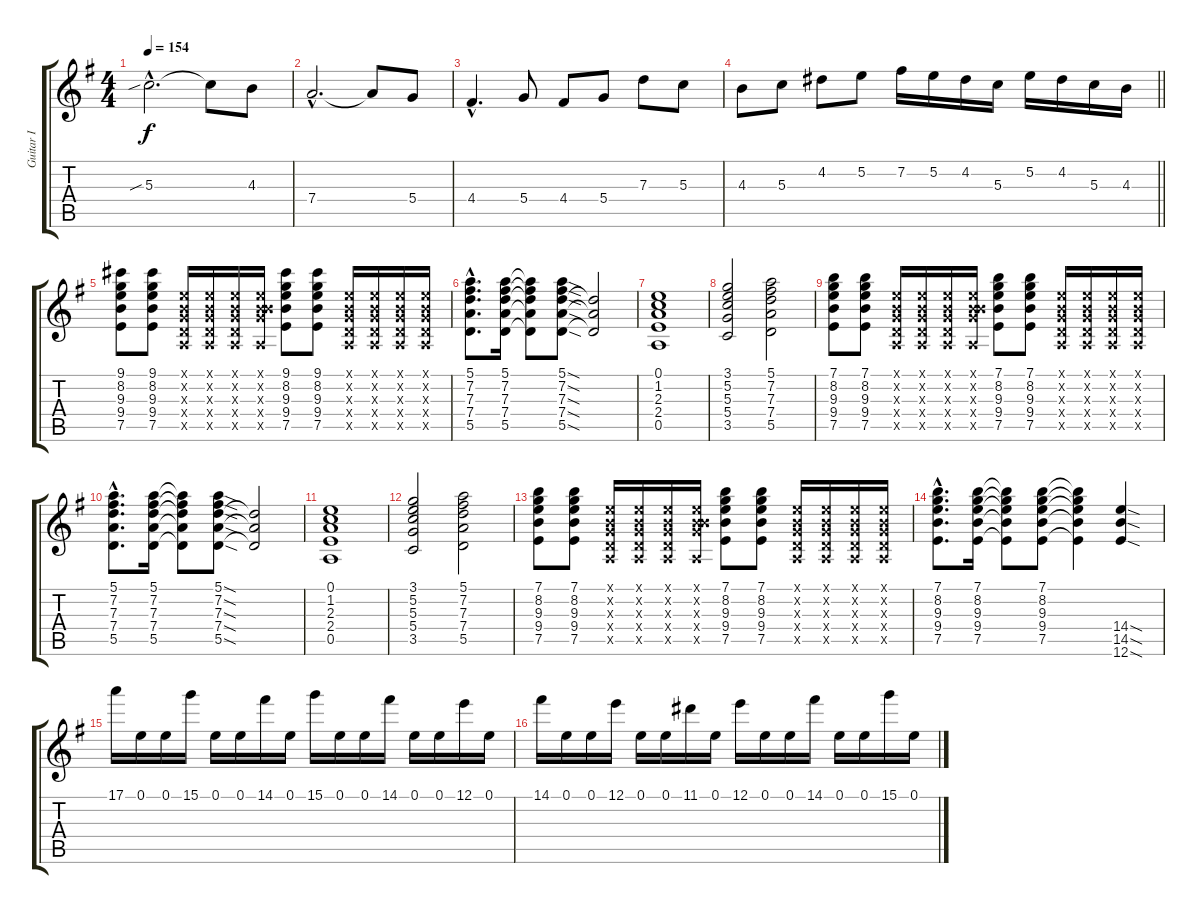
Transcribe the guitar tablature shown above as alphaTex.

\track ("Guitar I" "Guitar I") {instrument overdrivenguitar}
\staff {score tabs}
\tuning (E4 B3 G3 D3 A2 E2) {hide}
\ts (4 4)
\tempo 154
\clef g2
\ks g
5.3{sib hac}.2{d dy f} 5.3{t}.8 4.3.8 |
7.4{hac}.2{d} 7.4{t}.8 5.4.8 |
4.4{hac}.4{d} 5.4.8 4.4.8 5.4.8 7.3.8 5.3.8 |
\barLineRight lightlight
4.3.8 5.3.8 4.2.8 5.2.8 7.2.16 5.2.16 4.2.16 5.3.16 5.2.16 4.2.16 5.3.16 4.3.16 |
(9.1 8.2 9.3 9.4 7.5).8 (9.1 8.2 9.3 9.4 7.5).8 (0.1{x} 0.2{x} 0.3{x} 0.4{x} 0.5{x}).16 (0.1{x} 0.2{x} 0.3{x} 0.4{x} 0.5{x}).16 (0.1{x} 0.2{x} 0.3{x} 0.4{x} 0.5{x}).16 (0.1{x} 0.2{x} 0.3{x} 9.4{x} 0.5{x}).16 (9.1 8.2 9.3 9.4 7.5).8 (9.1 8.2 9.3 9.4 7.5).8 (0.1{x} 0.2{x} 0.3{x} 0.4{x} 0.5{x}).16 (0.1{x} 0.2{x} 0.3{x} 0.4{x} 0.5{x}).16 (0.1{x} 0.2{x} 0.3{x} 0.4{x} 0.5{x}).16 (0.1{x} 0.2{x} 0.3{x} 0.4{x} 0.5{x}).16 |
(5.1{hac} 7.2{hac} 7.3{hac} 7.4{hac} 5.5{hac}).8{d} (5.1 7.2 7.3 7.4 5.5).16 (5.1{t} 7.2{t} 7.3{t} 7.4{t} 5.5{t}).8 (5.1{sod} 7.2{sod} 7.3{sod} 7.4{sod} 5.5{sod}).8 (7.3{t} 7.4{t} 5.5{t}).2 |
(0.1 1.2 2.3 2.4 0.5).1 |
(3.1 5.2 5.3 5.4 3.5).2 (5.1 7.2 7.3 7.4 5.5).2 |
(7.1 8.2 9.3 9.4 7.5).8 (7.1 8.2 9.3 9.4 7.5).8 (0.1{x} 0.2{x} 0.3{x} 0.4{x} 0.5{x}).16 (0.1{x} 0.2{x} 0.3{x} 0.4{x} 0.5{x}).16 (0.1{x} 0.2{x} 0.3{x} 0.4{x} 0.5{x}).16 (0.1{x} 0.2{x} 0.3{x} 9.4{x} 0.5{x}).16 (7.1 8.2 9.3 9.4 7.5).8 (7.1 8.2 9.3 9.4 7.5).8 (0.1{x} 0.2{x} 0.3{x} 0.4{x} 0.5{x}).16 (0.1{x} 0.2{x} 0.3{x} 0.4{x} 0.5{x}).16 (0.1{x} 0.2{x} 0.3{x} 0.4{x} 0.5{x}).16 (0.1{x} 0.2{x} 0.3{x} 0.4{x} 0.5{x}).16 |
(5.1{hac} 7.2{hac} 7.3{hac} 7.4{hac} 5.5{hac}).8{d} (5.1 7.2 7.3 7.4 5.5).16 (5.1{t} 7.2{t} 7.3{t} 7.4{t} 5.5{t}).8 (5.1{sod} 7.2{sod} 7.3{sod} 7.4{sod} 5.5{sod}).8 (7.3{t} 7.4{t} 5.5{t}).2 |
(0.1 1.2 2.3 2.4 0.5).1 |
(3.1 5.2 5.3 5.4 3.5).2 (5.1 7.2 7.3 7.4 5.5).2 |
(7.1 8.2 9.3 9.4 7.5).8 (7.1 8.2 9.3 9.4 7.5).8 (0.1{x} 0.2{x} 0.3{x} 0.4{x} 0.5{x}).16 (0.1{x} 0.2{x} 0.3{x} 0.4{x} 0.5{x}).16 (0.1{x} 0.2{x} 0.3{x} 0.4{x} 0.5{x}).16 (0.1{x} 0.2{x} 0.3{x} 9.4{x} 0.5{x}).16 (7.1 8.2 9.3 9.4 7.5).8 (7.1 8.2 9.3 9.4 7.5).8 (0.1{x} 0.2{x} 0.3{x} 0.4{x} 0.5{x}).16 (0.1{x} 0.2{x} 0.3{x} 0.4{x} 0.5{x}).16 (0.1{x} 0.2{x} 0.3{x} 0.4{x} 0.5{x}).16 (0.1{x} 0.2{x} 0.3{x} 0.4{x} 0.5{x}).16 |
(7.1{hac} 8.2{hac} 9.3{hac} 9.4{hac} 7.5{hac}).8{d} (7.1 8.2 9.3 9.4 7.5).16 (7.1{t} 8.2{t} 9.3{t} 9.4{t} 7.5{t}).8 (7.1 8.2 9.3 9.4 7.5).8 (7.1{t} 8.2{t} 9.3{t} 9.4{t} 7.5{t}).4 (14.4{sod} 14.5{sod} 12.6{sod}).4 |
17.1.16 0.1.16 0.1.16 15.1.16 0.1.16 0.1.16 14.1.16 0.1.16 15.1.16 0.1.16 0.1.16 14.1.16 0.1.16 0.1.16 12.1.16 0.1.16 |
14.1.16 0.1.16 0.1.16 12.1.16 0.1.16 0.1.16 11.1.16 0.1.16 12.1.16 0.1.16 0.1.16 14.1.16 0.1.16 0.1.16 15.1.16 0.1.16
